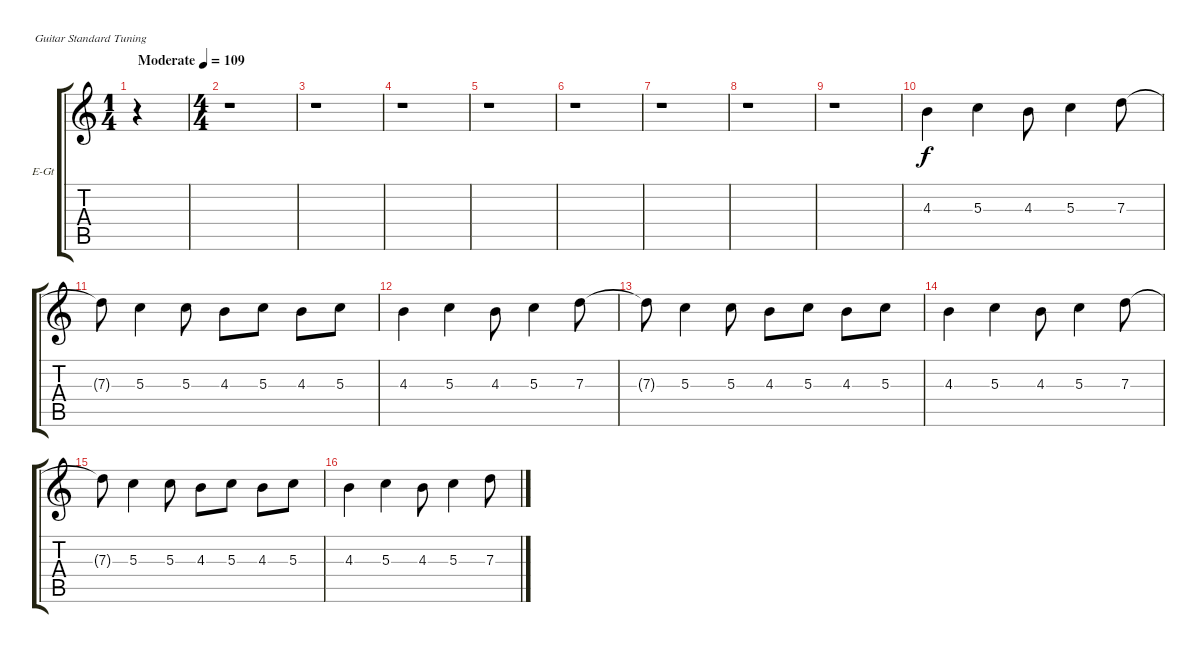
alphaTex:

\bracketExtendMode groupsimilarinstruments
\firstSystemTrackNameOrientation horizontal
\otherSystemsTrackNameOrientation horizontal
\track ("Guitar02" "E-Gt") {instrument electricguitarclean}
\staff {score tabs}
\tuning (E4 B3 G3 D3 A2 E2)
\voice
\ts (1 4)
\beaming (8 2)
\tempo (109 "Moderate")
\clef g2
\ks c
r.4{dy f instrument electricguitarclean} |
\ts (4 4)
\beaming (8 2 2 2 2)
r.1 |
r.1 |
r.1 |
r.1 |
r.1 |
r.1 |
r.1 |
r.1 |
4.3.4 5.3.4 4.3.8 5.3.4 7.3.8 |
7.3{t}.8 5.3.4 5.3.8 4.3.8 5.3.8 4.3.8 5.3.8 |
4.3.4 5.3.4 4.3.8 5.3.4 7.3.8 |
7.3{t}.8 5.3.4 5.3.8 4.3.8 5.3.8 4.3.8 5.3.8 |
4.3.4 5.3.4 4.3.8 5.3.4 7.3.8 |
7.3{t}.8 5.3.4 5.3.8 4.3.8 5.3.8 4.3.8 5.3.8 |
4.3.4 5.3.4 4.3.8 5.3.4 7.3.8
\voice
\clef g2
\ottava regular
\simile none
\ks c
r.4{dy mf} |
|
|
|
|
|
|
|
|
|
|
|
|
|
|
